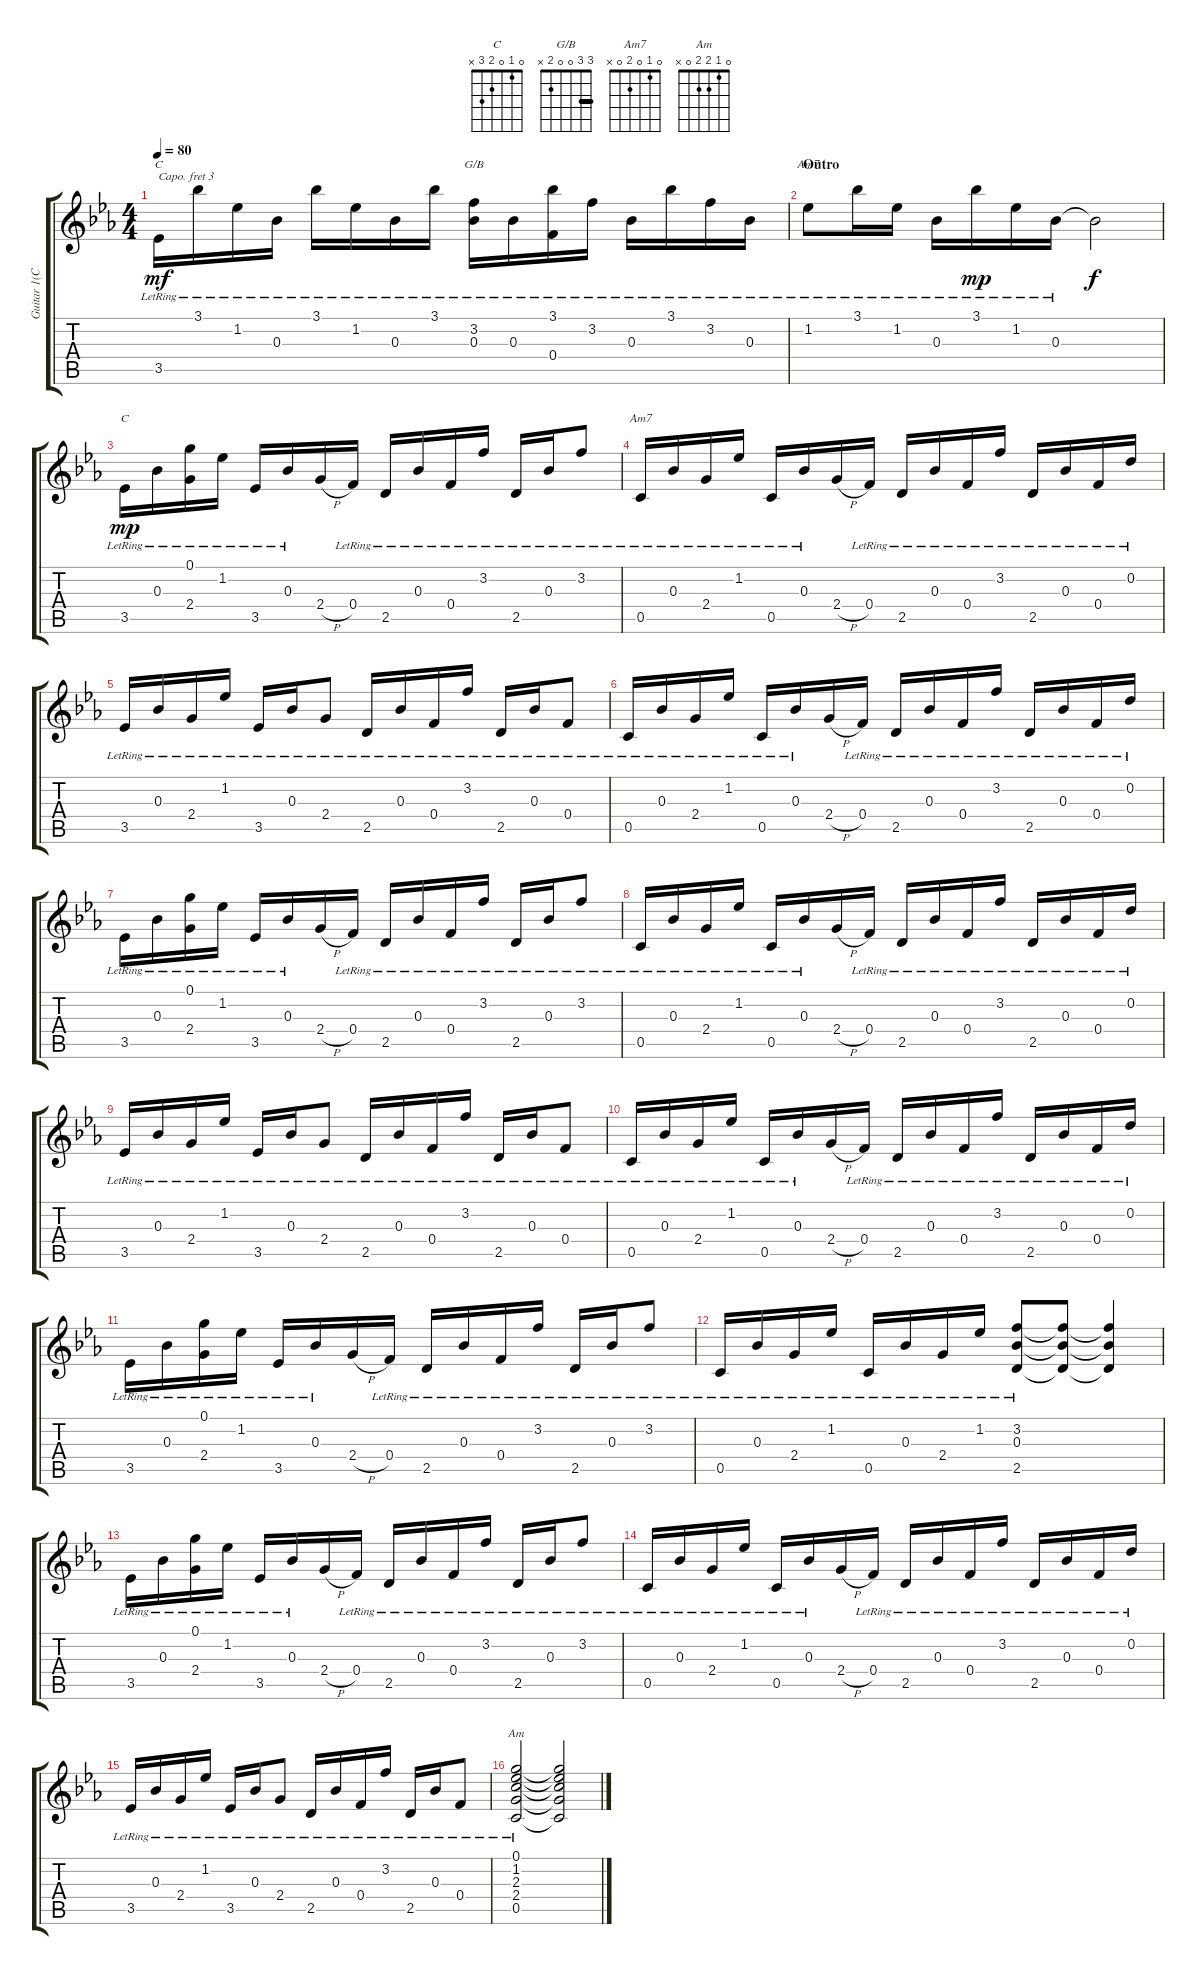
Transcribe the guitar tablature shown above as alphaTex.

\track ("Guitar 1(Capo 3rd Fret)" "Guitar 1(C") {instrument acousticguitarsteel}
\staff {score tabs}
\capo 3
\tuning (E4 B3 G3 D3 A2 E2) {hide}
\chord ("C" 3 1 x 2 3 x)
\chord ("G/B" 3 3 0 0 2 x) {barre 3}
\chord ("Am7" 3 1 0 2 0 x)
\chord ("C" 0 1 0 2 3 x)
\chord ("Am7" 0 1 0 2 0 x)
\chord ("Am" 0 1 2 2 0 x)
\ts (4 4)
\tempo 80
\clef g2
\ks eb
3.5{lr}.16{ch "C" dy mf} 3.1{lr}.16 1.2{lr}.16 0.3{lr}.16 3.1{lr}.16 1.2{lr}.16 0.3{lr}.16 3.1{lr}.16 (3.2{lr} 0.3{lr}).16{ch "G/B"} 0.3{lr}.16 (3.1{lr} 0.4{lr}).16 3.2{lr}.16 0.3{lr}.16 3.1{lr}.16 3.2{lr}.16 0.3{lr}.16 |
\section ("" "Outro")
1.2{lr}.8{ch "Am7"} 3.1{lr}.16 1.2{lr}.16 0.3{lr}.16 3.1{lr}.16{dy mp} 1.2{lr}.16 0.3{lr}.16 0.3{t}.2{dy f} |
3.5{lr}.16{ch "C" dy mp} 0.3{lr}.16 (0.1{lr} 2.4{lr}).16 1.2{lr}.16 3.5{lr}.16 0.3{lr}.16 2.4{h}.16 0.4{lr}.16 2.5{lr}.16 0.3{lr}.16 0.4{lr}.16 3.2{lr}.16 2.5{lr}.16 0.3{lr}.16 3.2{lr}.8 |
0.5{lr}.16{ch "Am7"} 0.3{lr}.16 2.4{lr}.16 1.2{lr}.16 0.5{lr}.16 0.3{lr}.16 2.4{h}.16 0.4{lr}.16 2.5{lr}.16 0.3{lr}.16 0.4{lr}.16 3.2{lr}.16 2.5{lr}.16 0.3{lr}.16 0.4{lr}.16 0.2{lr}.16 |
3.5{lr}.16 0.3{lr}.16 2.4{lr}.16 1.2{lr}.16 3.5{lr}.16 0.3{lr}.16 2.4{lr}.8 2.5{lr}.16 0.3{lr}.16 0.4{lr}.16 3.2{lr}.16 2.5{lr}.16 0.3{lr}.16 0.4{lr}.8 |
0.5{lr}.16 0.3{lr}.16 2.4{lr}.16 1.2{lr}.16 0.5{lr}.16 0.3{lr}.16 2.4{h}.16 0.4{lr}.16 2.5{lr}.16 0.3{lr}.16 0.4{lr}.16 3.2{lr}.16 2.5{lr}.16 0.3{lr}.16 0.4{lr}.16 0.2{lr}.16 |
3.5{lr}.16 0.3{lr}.16 (0.1{lr} 2.4{lr}).16 1.2{lr}.16 3.5{lr}.16 0.3{lr}.16 2.4{h}.16 0.4{lr}.16 2.5{lr}.16 0.3{lr}.16 0.4{lr}.16 3.2{lr}.16 2.5{lr}.16 0.3{lr}.16 3.2{lr}.8 |
0.5{lr}.16 0.3{lr}.16 2.4{lr}.16 1.2{lr}.16 0.5{lr}.16 0.3{lr}.16 2.4{h}.16 0.4{lr}.16 2.5{lr}.16 0.3{lr}.16 0.4{lr}.16 3.2{lr}.16 2.5{lr}.16 0.3{lr}.16 0.4{lr}.16 0.2{lr}.16 |
3.5{lr}.16 0.3{lr}.16 2.4{lr}.16 1.2{lr}.16 3.5{lr}.16 0.3{lr}.16 2.4{lr}.8 2.5{lr}.16 0.3{lr}.16 0.4{lr}.16 3.2{lr}.16 2.5{lr}.16 0.3{lr}.16 0.4{lr}.8 |
0.5{lr}.16 0.3{lr}.16 2.4{lr}.16 1.2{lr}.16 0.5{lr}.16 0.3{lr}.16 2.4{h}.16 0.4{lr}.16 2.5{lr}.16 0.3{lr}.16 0.4{lr}.16 3.2{lr}.16 2.5{lr}.16 0.3{lr}.16 0.4{lr}.16 0.2{lr}.16 |
3.5{lr}.16 0.3{lr}.16 (0.1{lr} 2.4{lr}).16 1.2{lr}.16 3.5{lr}.16 0.3{lr}.16 2.4{h}.16 0.4{lr}.16 2.5{lr}.16 0.3{lr}.16 0.4{lr}.16 3.2{lr}.16 2.5{lr}.16 0.3{lr}.16 3.2{lr}.8 |
0.5{lr}.16 0.3{lr}.16 2.4{lr}.16 1.2{lr}.16 0.5{lr}.16 0.3{lr}.16 2.4{lr}.16 1.2{lr}.16 (3.2{lr} 0.3{lr} 2.5{lr}).8 (3.2{t} 0.3{t} 2.5{t}).8 (3.2{t} 0.3{t} 2.5{t}).4 |
3.5{lr}.16 0.3{lr}.16 (0.1{lr} 2.4{lr}).16 1.2{lr}.16 3.5{lr}.16 0.3{lr}.16 2.4{h}.16 0.4{lr}.16 2.5{lr}.16 0.3{lr}.16 0.4{lr}.16 3.2{lr}.16 2.5{lr}.16 0.3{lr}.16 3.2{lr}.8 |
0.5{lr}.16 0.3{lr}.16 2.4{lr}.16 1.2{lr}.16 0.5{lr}.16 0.3{lr}.16 2.4{h}.16 0.4{lr}.16 2.5{lr}.16 0.3{lr}.16 0.4{lr}.16 3.2{lr}.16 2.5{lr}.16 0.3{lr}.16 0.4{lr}.16 0.2{lr}.16 |
3.5{lr}.16 0.3{lr}.16 2.4{lr}.16 1.2{lr}.16 3.5{lr}.16 0.3{lr}.16 2.4{lr}.8 2.5{lr}.16 0.3{lr}.16 0.4{lr}.16 3.2{lr}.16 2.5{lr}.16 0.3{lr}.16 0.4{lr}.8 |
(0.1{lr} 1.2{lr} 2.3{lr} 2.4{lr} 0.5{lr}).2{ch "Am"} (0.1{t} 1.2{t} 2.3{t} 2.4{t} 0.5{t}).2
